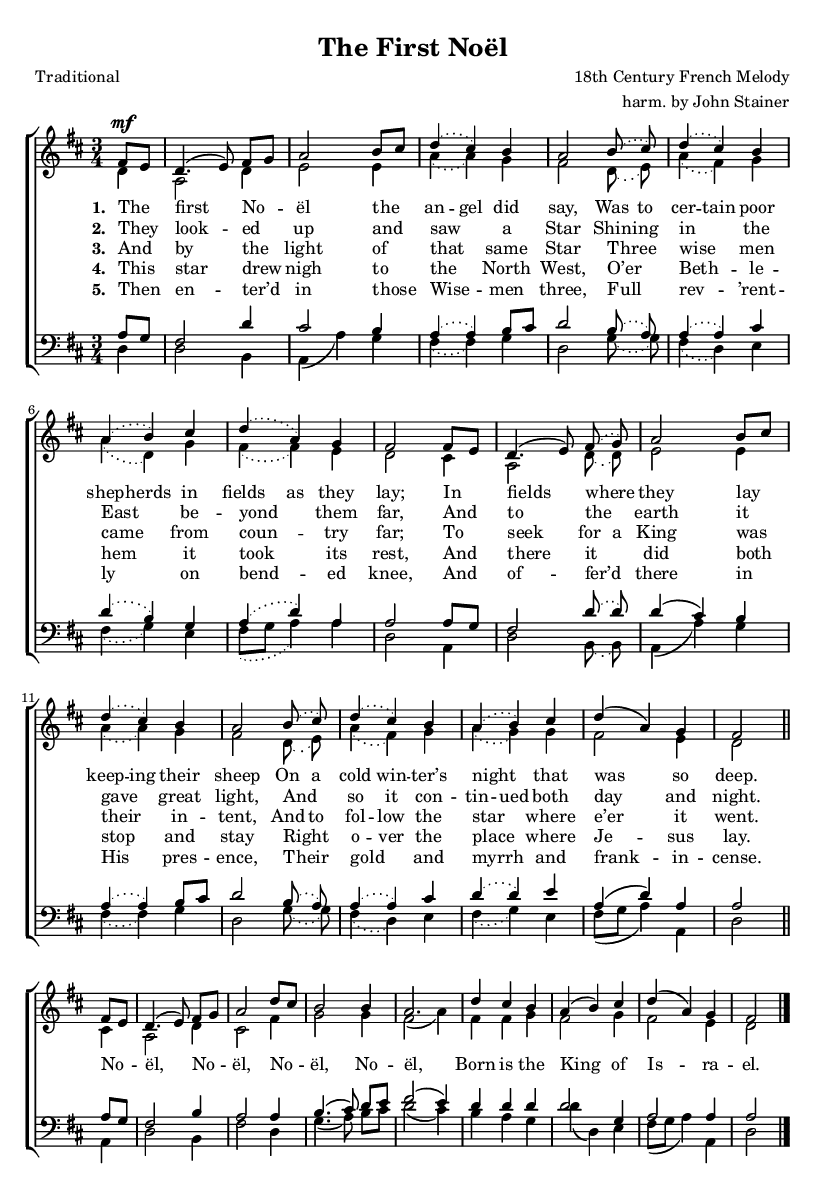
\version "2.14.2"
\include "header.ly"
\header {
  title = "The First Noël"
  poet = "Traditional"
  composer = "18th Century French Melody"
  arranger = "harm. by John Stainer"
}
global = {
  \preamble
  \key d \major
  \time 3/4
  \autoBeamOff
}

sopMusic = \relative c' {
  \partial 4 fis8[^\mf e] |
  d4.( e8) fis[ g] |
  a2 b8[ cis] |
  \slurDotted d4( cis) b |
  a2 b8\noBeam( cis) |
  d4( cis) b |
  
  a( b) cis |
  d( a) g |
  fis2 \slurSolid fis8[ e] |
  d4.( e8) \slurDotted fis8\noBeam( g) |
  \slurSolid a2 b8[ cis] |
  
  \slurDotted d4( cis) b |
  a2 b8\noBeam( cis) |
  d4( cis) b |
  a( b) cis |
  \slurSolid d( a) g |
  fis2 \bar "||" \break
  
  fis8[ e] |
  d4.( e8) fis[ g] |
  a2 d8[ cis] |
  b2 b4 |
  a2. |
  d4 cis b |
  a( b) cis |
  d( a) g |
  fis2 \bar "|."
}
sopWords = \lyricmode {
  
}

altoMusic = \relative c' {
  d4 |
  a2 d4 |
  e2 e4 |
  \slurDotted a4( a) g |
  fis2 d8\noBeam( e) |
  a4( fis) g |
  
  a( d,) g |
  fis( fis) e |
  d2 cis4 |
  a2 d8\noBeam( d) |
  e2 e4 |
  
  a4( a) g |
  fis2 d8\noBeam( e) |
  a4( fis) g |
  a( g) g |
  fis2 e4 |
  d2
  
  cis4 |
  a2 d4 |
  cis2 fis4 |
  g2 g4 |
  \slurSolid fis2( a4) |
  fis4 fis g |
  fis2 g4 |
  fis2 e4 |
  d2 \bar "|."
}
altoWords = {
  \lyricmode {
    \set stanza = #"1. "
    The first No -- ël the
    \set ignoreMelismata = ##t
    an -- gel did say,
    Was to cer -- tain poor shep -- herds in fields as they lay;
    \unset ignoreMelismata
    
    In fields where they lay
    \set ignoreMelismata = ##t
    
    keep -- ing their sheep
    On a cold win -- ter’s night _ that was _ so deep.
    \unset ignoreMelismata
  }
  \lyricmode {
    No -- ël, No -- ël, No -- ël,
    \set associatedVoice = "altos"
    No -- ël,
    \unset associatedVoice
    Born is the King of Is -- ra -- el.
  }
}
altoWordsII = \lyricmode {
  \set stanza = #"2. "
  They look -- ed up and
  \set ignoreMelismata = ##t
  saw _ a Star
  Shin -- ing in _ the East _ be -- yond _ them far,
  \unset ignoreMelismata
  
  And to the earth it
  \set ignoreMelismata = ##t
  
  gave _ great light,
  And _ so it con -- tin -- ued both day _ and night.
}
altoWordsIII = \lyricmode {
  \set stanza = #"3. "
  And by

  the light of that same Star
  Three wise men came from coun -- try far;
  To seek 
\set ignoreMelismata = ##t
  for a King
\unset ignoreMelismata
  was their

  in -- tent,
\set ignoreMelismata = ##t
  And to fol -- low the star _ where e’er _ it went.
}
altoWordsIV = \lyricmode {
  \set stanza = #"4. "
  This star drew nigh to 
  \set ignoreMelismata = ##t
  the _ North West,
  O’er

  _ Beth -- _ le -- hem _ it took _ its rest,
  \unset ignoreMelismata
  
  And there it did both
  \set ignoreMelismata = ##t
  
  stop _ and stay
  Right _ o -- ver the place _ where Je -- _ sus lay.
}
altoWordsV = \lyricmode {
  \set stanza = #"5. "
  Then en -- ter’d in those
  \set ignoreMelismata = ##t
  Wise -- _ men three,
  Full _ rev -- _ ’rent -- ly _ on bend -- _ ed knee,
  \unset ignoreMelismata
  
  And of -- fer’d

  there in
  \set ignoreMelismata = ##t
  
  His _ pres -- ence,
  Their _ gold _ and myrrh _ and frank -- _ in -- cense.
}
altoWordsVI = \lyricmode {
  \set stanza = #"6. "
  Then let us all with one ac -- cord,
  Sing prais -- es to our
\set ignoreMelismata = ##t
  Heav -- en -- ly Lord,
\unset ignoreMelismata
  That hath made Heav’n and earth of naught,
  And with His Blood man -- kind hath bought.
}

tenorMusic = \relative c' {
  a8[ g] |
  fis2 d'4 |
  cis2 b4 |
  \slurDotted a4( a) \slurSolid b8[ cis] |
  d2 \slurDotted b8\noBeam( a) |
  a4( a) cis |
  
  d( b) g |
  a( d) a |
  a2 \slurSolid a8[ g] |
  fis2 \slurDotted d'8\noBeam( d) |
  \slurSolid d4( cis) b |
  
  \slurDotted a( a) \slurSolid b8[ cis] |
  d2 \slurDotted b8\noBeam( a) |
  a4( a) cis |
  d4( d) e |
  \slurSolid a,( d) a |
  a2
  
  a8[ g] |
  fis2 b4 |
  a2 a4 |
  b4.( cis8) d[ e] |
  fis2( e4) |
  d d d |
  d2 g,4 |
  a2 a4 |
  a2 \bar "|."
}
tenorWords = \lyricmode {

}

bassMusic = \relative c {
  d4 |
  d2 b4 |
  a( a') g |
  \slurDotted fis( fis) g |
  d2 g8\noBeam( g) |
  fis4( d) e |
  
  fis( g) e |
  fis8[( g] a4) a |
  d,2 a4 |
  d2 b8\noBeam( b) |
  \slurSolid a4( a') g |
  
  \slurDotted fis( fis) g |
  d2 g8\noBeam( g) |
  fis4( d) e |
  fis( g) e |
  \slurSolid fis8[( g] a4) a, |
  d2
  
  a4 |
  d2 b4 |
  fis'2 d4 |
  g4.( a8) b[ cis] |
  d2( cis4) |
  b a g |
  d'( d,) e |
  fis8[( g] a4) a, |
  d2 \bar "|."
}
bassWords = \lyricmode {

}

\score {
  <<
   \new ChoirStaff <<
    \new Staff = women <<
      \new Voice = "sopranos" { \voiceOne << \global \sopMusic >> }
      \new Voice = "altos" { \voiceTwo << \global \altoMusic >> }
    >>
    \new Lyrics \with { alignAboveContext = #"women" } \lyricsto "sopranos" \sopWords
     %\new Lyrics = "altosVI"  \with { alignBelowContext = #"women" } \lyricsto "sopranos" \altoWordsVI
    \new Lyrics = "altosV"  \with { alignBelowContext = #"women" } \lyricsto "sopranos" \altoWordsV
    \new Lyrics = "altosIV"  \with { alignBelowContext = #"women" } \lyricsto "sopranos" \altoWordsIV
    \new Lyrics = "altosIII"  \with { alignBelowContext = #"women" } \lyricsto "sopranos" \altoWordsIII
    \new Lyrics = "altosII"  \with { alignBelowContext = #"women" } \lyricsto "sopranos" \altoWordsII
    \new Lyrics = "altos"  \with { alignBelowContext = #"women" } \lyricsto "sopranos" \altoWords
   \new Staff = men <<
      \clef bass
      \new Voice = "tenors" { \voiceOne << \global \tenorMusic >> }
      \new Voice = "basses" { \voiceTwo << \global \bassMusic >> }
    >>
    \new Lyrics \with { alignAboveContext = #"men" } \lyricsto "tenors" \tenorWords
    \new Lyrics \with { alignBelowContext = #"men" } \lyricsto "basses" \bassWords
  >>
  >>
}